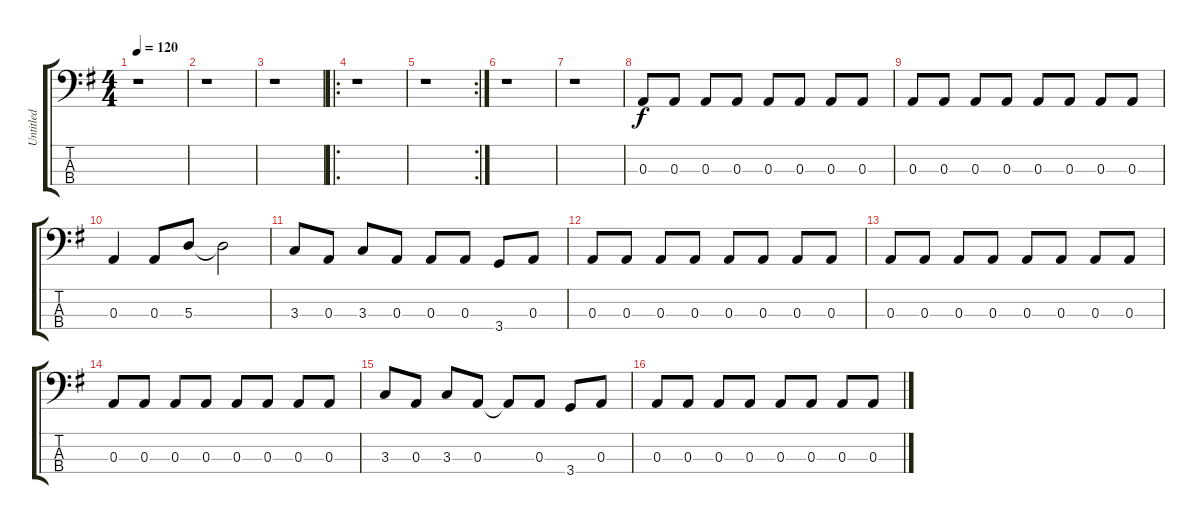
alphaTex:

\track ("Untitled" "Untitled") {instrument electricbassfinger}
\staff {score tabs}
\tuning (G2 D2 A1 E1) {hide}
\ts (4 4)
\tempo 120
\clef f4
\ks g
r.1{dy f instrument electricbassfinger} |
r.1 |
r.1 |
\ro
r.1 |
\rc 2
r.1 |
r.1 |
r.1 |
0.3.8 0.3.8 0.3.8 0.3.8 0.3.8 0.3.8 0.3.8 0.3.8 |
0.3.8 0.3.8 0.3.8 0.3.8 0.3.8 0.3.8 0.3.8 0.3.8 |
0.3.4 0.3.8 5.3.8 5.3{t}.2 |
3.3.8 0.3.8 3.3.8 0.3.8 0.3.8 0.3.8 3.4.8 0.3.8 |
0.3.8 0.3.8 0.3.8 0.3.8 0.3.8 0.3.8 0.3.8 0.3.8 |
0.3.8 0.3.8 0.3.8 0.3.8 0.3.8 0.3.8 0.3.8 0.3.8 |
0.3.8 0.3.8 0.3.8 0.3.8 0.3.8 0.3.8 0.3.8 0.3.8 |
3.3.8 0.3.8 3.3.8 0.3.8 0.3{t}.8 0.3.8 3.4.8 0.3.8 |
0.3.8 0.3.8 0.3.8 0.3.8 0.3.8 0.3.8 0.3.8 0.3.8
